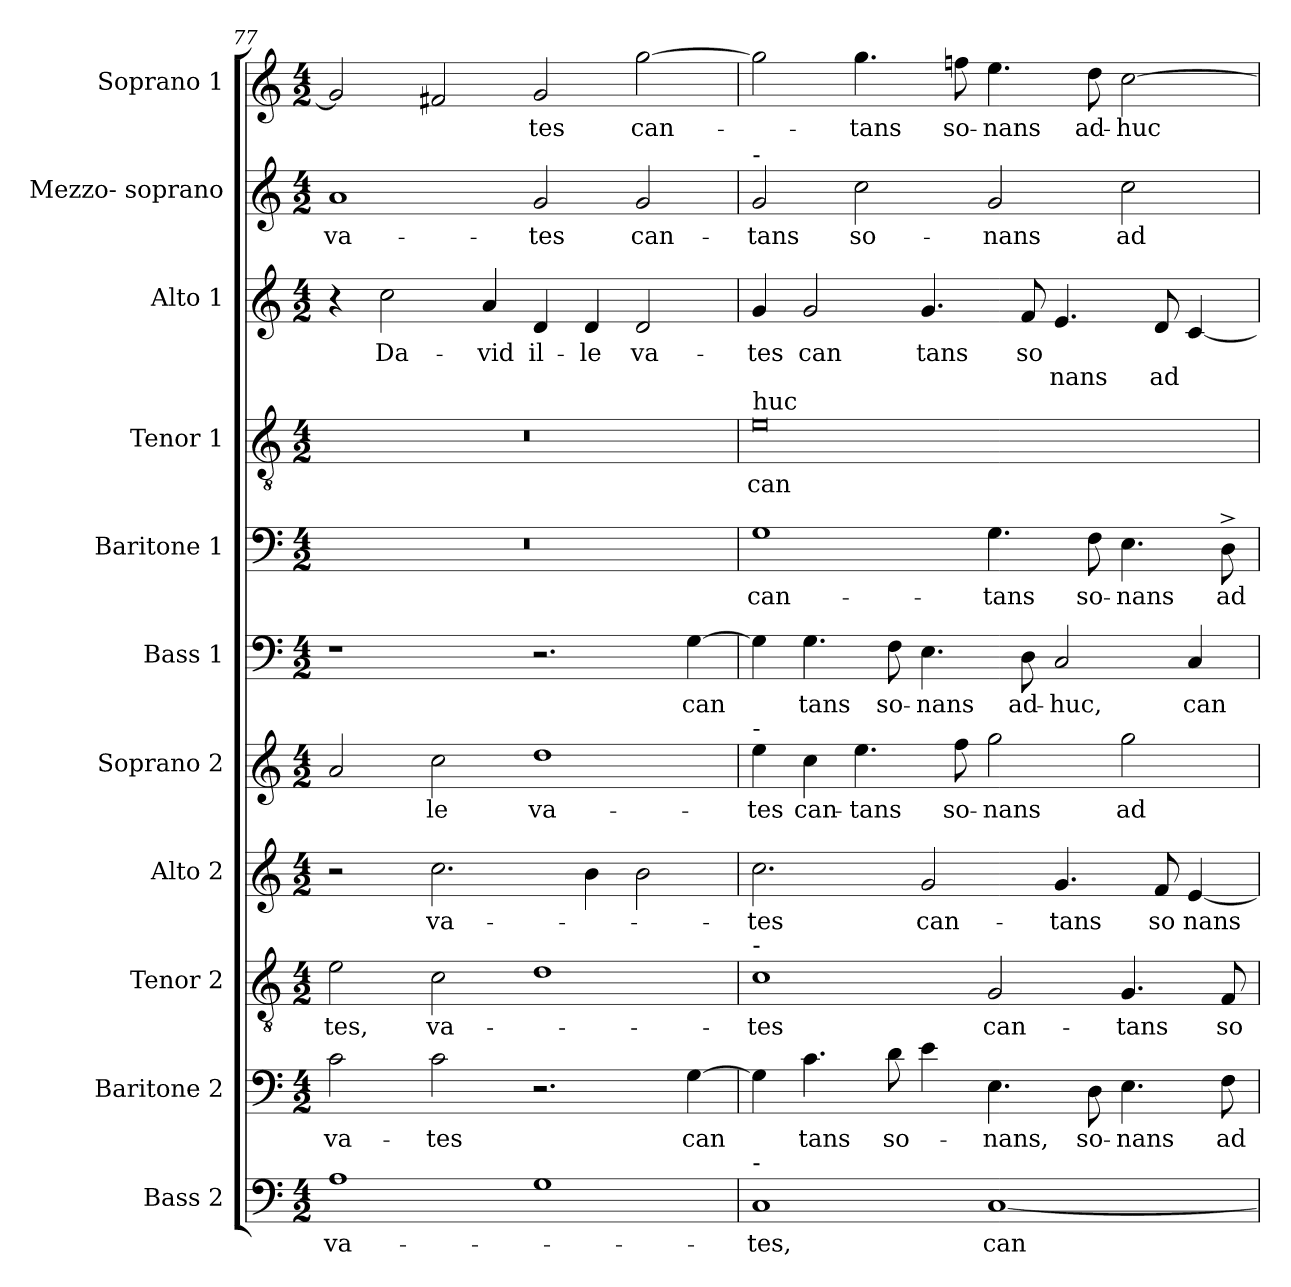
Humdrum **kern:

**kern	**text	**kern	**text	**kern	**text	**kern	**text	**kern	**text	**kern	**text	**kern	**text	**kern	**text	**kern	**text	**text	**kern	**text	**kern	**text
*part11	*part11	*part10	*part10	*part9	*part9	*part8	*part8	*part7	*part7	*part6	*part6	*part5	*part5	*part4	*part4	*part3	*part3	*part3	*part2	*part2	*part1	*part1
*staff11	*staff11	*staff10	*staff10	*staff9	*staff9	*staff8	*staff8	*staff7	*staff7	*staff6	*staff6	*staff5	*staff5	*staff4	*staff4	*staff3	*staff3	*staff3	*staff2	*staff2	*staff1	*staff1
*I"Bass 2	*	*I"Baritone 2	*	*I"Tenor 2	*	*I"Alto 2	*	*I"Soprano 2	*	*I"Bass 1	*	*I"Baritone 1	*	*I"Tenor 1	*	*I"Alto 1	*	*	*I"Mezzo-  soprano	*	*I"Soprano 1	*
*I'B2	*	*I'Bar. 2	*	*I'T2	*	*I'A2	*	*I'S2	*	*I'B1	*	*I'Bar. 1	*	*I'T1	*	*I'A1	*	*	*I'M.	*	*I'S1	*
*clefF4	*	*clefF4	*	*clefGv2	*	*clefG2	*	*clefG2	*	*clefF4	*	*clefF4	*	*clefGv2	*	*clefG2	*	*	*clefG2	*	*clefG2	*
*M4/2	*	*M4/2	*	*M4/2	*	*M4/2	*	*M4/2	*	*M4/2	*	*M4/2	*	*M4/2	*	*M4/2	*	*	*M4/2	*	*M4/2	*
=77	=77	=77	=77	=77	=77	=77	=77	=77	=77	=77	=77	=77	=77	=77	=77	=77	=77	=77	=77	=77	=77	=77
!	!LO:LY:b:cj	!	!LO:LY:b:cj	!	!LO:LY:b:cj	!	!	!	!	!	!	!	!	!	!	!	!	!	!	!LO:LY:b:cj	!	!
1A	va-	2c\	va-	2e\	-tes,	2r	.	2a/	.	1r	.	0r	.	0r	.	4r	.	.	1a	va-	2g/]	.
!	!	!	!	!	!	!	!	!	!	!	!	!	!	!	!	!	!LO:LY:b:cj	!	!	!	!	!
.	.	.	.	.	.	.	.	.	.	.	.	.	.	.	.	2cc\	Da-	.	.	.	.	.
!	!	!	!LO:LY:b:cj	!	!LO:LY:b:cj	!	!LO:LY:b:cj	!	!LO:LY:b:cj	!	!	!	!	!	!	!	!	!	!	!	!	!
.	.	2c\	-tes	2c\	va-	2.cc\	va-	2cc\	-le	.	.	.	.	.	.	.	.	.	.	.	2f#X/	.
!	!	!	!	!	!	!	!	!	!	!	!	!	!	!	!	!	!LO:LY:b:cj	!	!	!	!	!
.	.	.	.	.	.	.	.	.	.	.	.	.	.	.	.	4a/	-vid	.	.	.	.	.
!	!	!	!	!	!	!	!	!	!LO:LY:b:cj	!	!	!	!	!	!	!	!LO:LY:b:cj	!	!	!LO:LY:b:cj	!	!LO:LY:b:cj
1G	.	2.r	.	1d	.	.	.	1dd	va-	2.r	.	.	.	.	.	4d/	il-	.	2g/	-tes	2g/	-tes
!	!	!	!	!	!	!	!	!	!	!	!	!	!	!	!	!	!LO:LY:b:cj	!	!	!	!	!
.	.	.	.	.	.	4b\	.	.	.	.	.	.	.	.	.	4d/	-le	.	.	.	.	.
!	!	!	!	!	!	!	!	!	!	!	!	!	!	!	!	!	!LO:LY:b:cj	!	!	!LO:LY:b:cj	!	!LO:LY:b
.	.	.	.	.	.	2b\	.	.	.	.	.	.	.	.	.	2d/	va-	.	2g/	can-	[<2gg\	can-
!	!	!	!LO:LY:b	!	!	!	!	!	!	!	!LO:LY:b	!	!	!	!	!	!	!	!	!	!	!
.	.	[<4G\	can	.	.	.	.	.	.	[<4G\	can	.	.	.	.	.	.	.	.	.	.	.
!!LO:PB:g=z
=78	=78	=78	=78	=78	=78	=78	=78	=78	=78	=78	=78	=78	=78	=78	=78	=78	=78	=78	=78	=78	=78	=78
!	!	!	!	!	!	!	!	!	!	!	!	!	!	!	!	!	!	!	!LO:TX:a:t=-	!	!	!
!	!	!	!	!	!	!	!	!	!	!	!	!	!	!LO:TX:a:t=huc	!	!	!	!	!	!	!	!
!	!	!	!	!	!	!	!	!LO:TX:a:t=-	!	!	!	!	!	!	!	!	!	!	!	!	!	!
!	!	!	!	!LO:TX:a:t=-	!	!	!	!	!	!	!	!	!	!	!	!	!	!	!	!	!	!
!LO:TX:a:t=-	!	!	!	!	!	!	!	!	!	!	!	!	!	!	!	!	!	!	!	!	!	!
!	!LO:LY:b:cj	!	!	!	!LO:LY:b:cj	!	!LO:LY:b:cj	!	!LO:LY:b:cj	!	!	!	!LO:LY:b:cj	!	!LO:LY:b:cj	!	!LO:LY:b:cj	!	!	!LO:LY:b:cj	!	!
1C	-tes,	4G\]	.	1c	-tes	2.cc\	-tes	4ee\	-tes	4G\]	.	1G	can-	0e	can-	4g/	-tes	.	2g/	-tans	2gg\]	.
!	!	!	!LO:LY:b:cj	!	!	!	!	!	!LO:LY:b:cj	!	!LO:LY:b:cj	!	!	!	!	!	!LO:LY:b:cj	!	!	!	!	!
.	.	4.c\	tans	.	.	.	.	4cc\	can-	4.G\	tans	.	.	.	.	2g/	can	.	.	.	.	.
!	!	!	!	!	!	!	!	!	!LO:LY:b:cj	!	!	!	!	!	!	!	!	!	!	!LO:LY:b:cj	!	!LO:LY:b:cj
.	.	.	.	.	.	.	.	4.ee\	-tans	.	.	.	.	.	.	.	.	.	2cc\	so-	4.gg\	-tans
!	!	!	!LO:LY:b:cj	!	!	!	!	!	!	!	!LO:LY:b	!	!	!	!	!	!	!	!	!	!	!
.	.	8d\	so-	.	.	.	.	.	.	8F\	so-	.	.	.	.	.	.	.	.	.	.	.
!	!	!	!	!	!	!	!LO:LY:b:cj	!	!	!	!LO:LY:b:cj	!	!	!	!	!	!LO:LY:b:cj	!	!	!	!	!
.	.	4e\	.	.	.	2g/	can-	.	.	4.E\	-nans	.	.	.	.	4.g/	tans	.	.	.	.	.
!	!	!	!	!	!	!	!	!	!LO:LY:b	!	!	!	!	!	!	!	!	!	!	!	!	!LO:LY:b
.	.	.	.	.	.	.	.	8ff\	so-	.	.	.	.	.	.	.	.	.	.	.	8ffn\	so-
!	!LO:LY:b:cj	!	!LO:LY:b:cj	!	!LO:LY:b:cj	!	!	!	!LO:LY:b:cj	!	!	!	!LO:LY:b:cj	!	!	!	!	!	!	!LO:LY:b:cj	!	!LO:LY:b:cj
[<1C	can-	4.E\	-nans,	2G/	can-	.	.	2gg\	-nans	.	.	4.G\	-tans	.	.	.	.	.	2g/	-nans	4.ee\	-nans
!	!	!	!	!	!	!	!	!	!	!	!LO:LY:b	!	!	!	!	!	!LO:LY:b:cj	!	!	!	!	!
.	.	.	.	.	.	.	.	.	.	8D\	ad-	.	.	.	.	8f/	so	.	.	.	.	.
!	!	!	!	!	!	!	!LO:LY:b:cj	!	!	!	!LO:LY:b:cj	!	!	!	!	!	!	!LO:LY:b:cj	!	!	!	!
.	.	.	.	.	.	4.g/	-tans	.	.	2C/	-huc,	.	.	.	.	4.e/	.	nans	.	.	.	.
!	!	!	!LO:LY:b	!	!	!	!	!	!	!	!	!	!LO:LY:b	!	!	!	!	!	!	!	!	!LO:LY:b:cj
.	.	8D\	so-	.	.	.	.	.	.	.	.	8F\	so-	.	.	.	.	.	.	.	8dd\	ad-
!	!	!	!LO:LY:b:cj	!	!LO:LY:b:cj	!	!	!	!LO:LY:b:cj	!	!	!	!LO:LY:b:cj	!	!	!	!	!	!	!LO:LY:b:cj	!	!LO:LY:b
.	.	4.E\	-nans	4.G/	-tans	.	.	2gg\	ad-	.	.	4.E\	-nans	.	.	.	.	.	2cc\	ad-	[>2cc\	-huc
!	!	!	!	!	!	!	!LO:LY:b:cj	!	!	!	!	!	!	!	!	!	!	!LO:LY:b:cj	!	!	!	!
.	.	.	.	.	.	8f/	so	.	.	.	.	.	.	.	.	8d/	.	ad	.	.	.	.
!	!	!	!	!	!	!	!LO:LY:b	!	!	!	!LO:LY:b:cj	!	!	!	!	!	!	!	!	!	!	!
.	.	.	.	.	.	[<4e/	nans	.	.	4C/	can-	.	.	.	.	[<4c/	.	.	.	.	.	.
!	!	!	!LO:LY:b:cj	!	!LO:LY:b:cj	!	!	!	!	!	!	!	!LO:LY:b:cj	!	!	!	!	!	!	!	!	!
.	.	8F\	ad-	8F/	so-	.	.	.	.	.	.	8D^<\	ad-	.	.	.	.	.	.	.	.	.
=	=	=	=	=	=	=	=	=	=	=	=	=	=	=	=	=	=	=	=	=	=	=
*-	*-	*-	*-	*-	*-	*-	*-	*-	*-	*-	*-	*-	*-	*-	*-	*-	*-	*-	*-	*-	*-	*-
